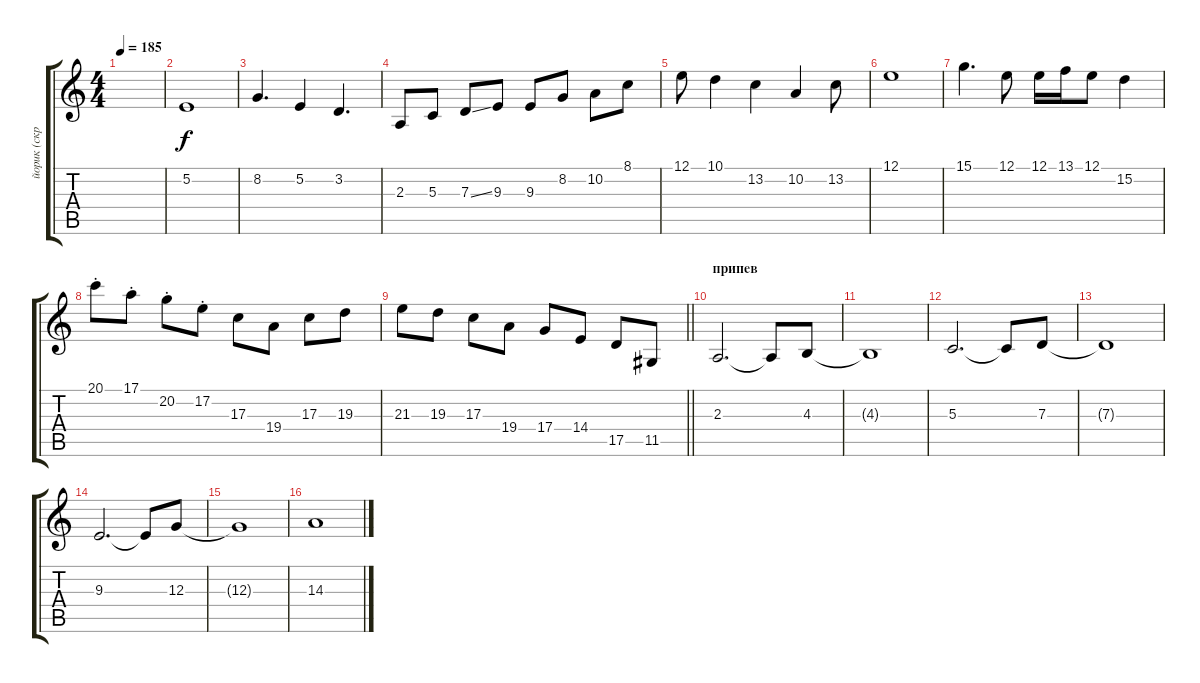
\track ("йорик (скрипка)" "йорик (скр") {instrument violin}
\staff {score tabs}
\tuning (E4 B3 G3 D3 A2 E2) {hide}
\ts (4 4)
\tempo 185
\clef g2
\ks c
|
5.2.1 |
8.2.4{d} 5.2.4 3.2.4{d} |
2.3.8 5.3.8 7.3{ss}.8 9.3.8 9.3.8 8.2.8 10.2.8 8.1.8 |
12.1.8 10.1.4 13.2.4 10.2.4 13.2.8 |
12.1.1 |
15.1.4{d} 12.1.8 12.1.16 13.1.16 12.1.8 15.2.4 |
20.1{st}.8 17.1{st}.8 20.2{st}.8 17.2{st}.8 17.3.8 19.4.8 17.3.8 19.3.8 |
\barLineRight lightlight
21.3.8 19.3.8 17.3.8 19.4.8 17.4.8 14.4.8 17.5.8 11.5.8 |
\section ("" "припев")
2.3.2{d} 2.3{t}.8 4.3.8 |
4.3{t}.1 |
5.3.2{d} 5.3{t}.8 7.3.8 |
7.3{t}.1 |
9.3.2{d} 9.3{t}.8 12.3.8 |
12.3{t}.1 |
14.3.1
